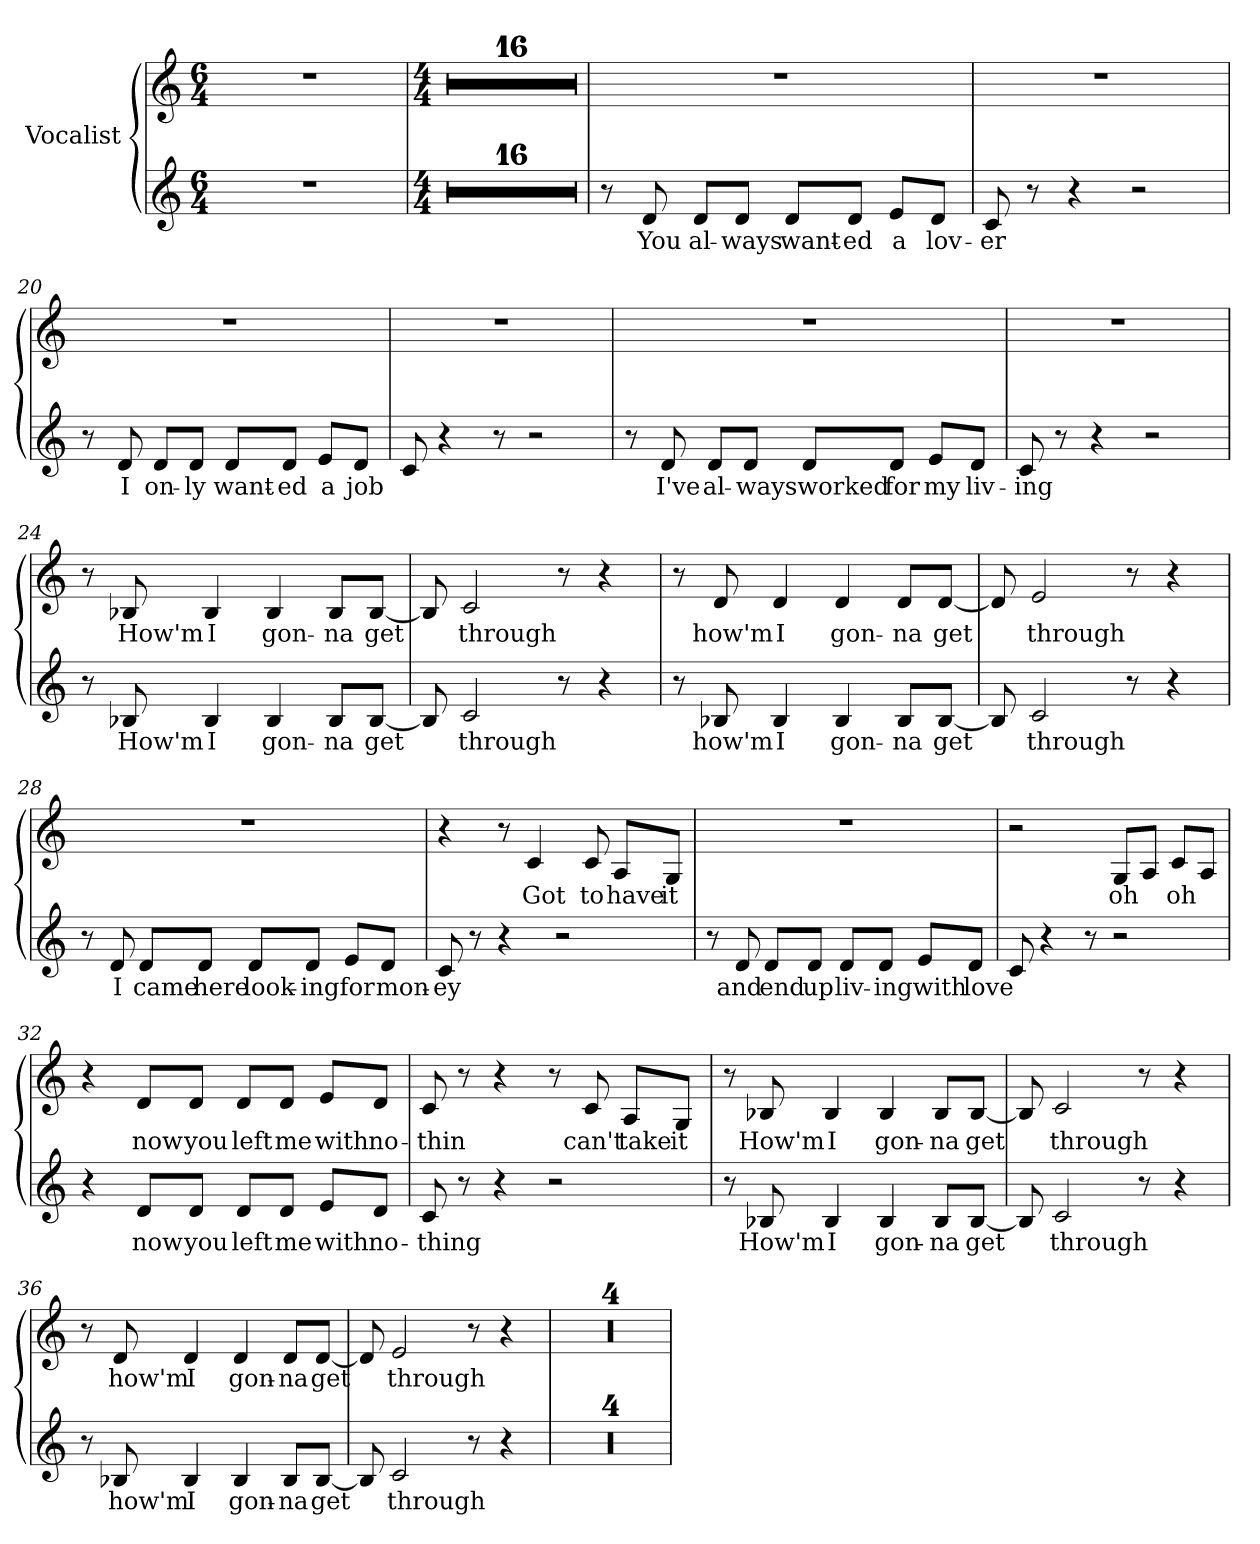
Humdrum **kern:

**kern	**text	**kern	**text
*part1	*part1	*part1	*part1
*staff2	*staff2	*staff1	*staff1
*I"Vocalist	*	*	*
*clefG2	*	*clefG2	*
*M6/4	*	*M6/4	*
=1	=1	=1	=1
1.r	.	1.r	.
=2	=2	=2	=2
*M4/4	*	*M4/4	*
1r	.	1r	.
=3	=3	=3	=3
1r	.	1r	.
=4	=4	=4	=4
1r	.	1r	.
=5	=5	=5	=5
1r	.	1r	.
=6	=6	=6	=6
1r	.	1r	.
=7	=7	=7	=7
1r	.	1r	.
=8	=8	=8	=8
1r	.	1r	.
=9	=9	=9	=9
1r	.	1r	.
=10	=10	=10	=10
1r	.	1r	.
=11	=11	=11	=11
1r	.	1r	.
=12	=12	=12	=12
1r	.	1r	.
=13	=13	=13	=13
1r	.	1r	.
=14	=14	=14	=14
1r	.	1r	.
=15	=15	=15	=15
1r	.	1r	.
=16	=16	=16	=16
1r	.	1r	.
=17	=17	=17	=17
1r	.	1r	.
=18	=18	=18	=18
8r	.	1r	.
8d	You	.	.
8d/L	al-	.	.
8d/J	-ways	.	.
8d/L	want-	.	.
8d/J	-ed	.	.
8e/L	a	.	.
8d/J	lov-	.	.
=19	=19	=19	=19
8c	-er	1r	.
8r	.	.	.
4r	.	.	.
2r	.	.	.
=20	=20	=20	=20
8r	.	1r	.
8d	I	.	.
8d/L	on-	.	.
8d/J	-ly	.	.
8d/L	want-	.	.
8d/J	-ed	.	.
8e/L	a	.	.
8d/J	job	.	.
=21	=21	=21	=21
8c	_	1r	.
4r	.	.	.
8r	.	.	.
2r	.	.	.
=22	=22	=22	=22
8r	.	1r	.
8d	I've	.	.
8d/L	al-	.	.
8d/J	-ways	.	.
8d/L	worked	.	.
8d/J	for	.	.
8e/L	my	.	.
8d/J	liv-	.	.
=23	=23	=23	=23
8c	-ing	1r	.
8r	.	.	.
4r	.	.	.
2r	.	.	.
=24	=24	=24	=24
8r	.	8r	.
8B-X	How'm	8B-X	How'm
4B-	I	4B-	I
4B-	gon-	4B-	gon-
8B-/L	-na	8B-/L	-na
[8B-/J	get	[8B-/J	get
=25	=25	=25	=25
8B-]	_	8B-]	_
2c	through	2c	through
8r	.	8r	.
4r	.	4r	.
=26	=26	=26	=26
8r	.	8r	.
8B-X	how'm	8d	how'm
4B-	I	4d	I
4B-	gon-	4d	gon-
8B-/L	-na	8d/L	-na
[8B-/J	get	[8d/J	get
=27	=27	=27	=27
8B-]	_	8d]	_
2c	through	2e	through
8r	.	8r	.
4r	.	4r	.
=28	=28	=28	=28
8r	.	1r	.
8d	I	.	.
8d/L	came	.	.
8d/J	here	.	.
8d/L	look-	.	.
8d/J	-ing	.	.
8e/L	for	.	.
8d/J	mon-	.	.
=29	=29	=29	=29
8c	-ey	4r	.
8r	.	.	.
4r	.	8r	.
.	.	4c	Got
2r	.	.	.
.	.	8c	to
.	.	8A/L	have
.	.	8G/J	it
=30	=30	=30	=30
8r	.	1r	.
8d	and	.	.
8d/L	end	.	.
8d/J	up	.	.
8d/L	liv-	.	.
8d/J	-ing	.	.
8e/L	with	.	.
8d/J	love	.	.
=31	=31	=31	=31
8c	_	2r	.
4r	.	.	.
8r	.	.	.
2r	.	8G/L	oh
.	.	8A/J	_
.	.	8c/L	oh
.	.	8A/J	_
=32	=32	=32	=32
4r	.	4r	.
8d/L	now	8d/L	now
8d/J	you	8d/J	you
8d/L	left	8d/L	left
8d/J	me	8d/J	me
8e/L	with	8e/L	with
8d/J	no-	8d/J	no-
=33	=33	=33	=33
8c	-thing	8c	-thin
8r	.	8r	.
4r	.	4r	.
2r	.	8r	.
.	.	8c	can't
.	.	8A/L	take
.	.	8G/J	it
=34	=34	=34	=34
8r	.	8r	.
8B-X	How'm	8B-X	How'm
4B-	I	4B-	I
4B-	gon-	4B-	gon-
8B-/L	-na	8B-/L	-na
[8B-/J	get	[8B-/J	get
=35	=35	=35	=35
8B-]	_	8B-]	_
2c	through	2c	through
8r	.	8r	.
4r	.	4r	.
=36	=36	=36	=36
8r	.	8r	.
8B-X	how'm	8d	how'm
4B-	I	4d	I
4B-	gon-	4d	gon-
8B-/L	-na	8d/L	-na
[8B-/J	get	[8d/J	get
=37	=37	=37	=37
8B-]	_	8d]	_
2c	through	2e	through
8r	.	8r	.
4r	.	4r	.
=38	=38	=38	=38
1r	.	1r	.
=39	=39	=39	=39
1r	.	1r	.
=40	=40	=40	=40
1r	.	1r	.
=41	=41	=41	=41
1r	.	1r	.
=	=	=	=
*-	*-	*-	*-
